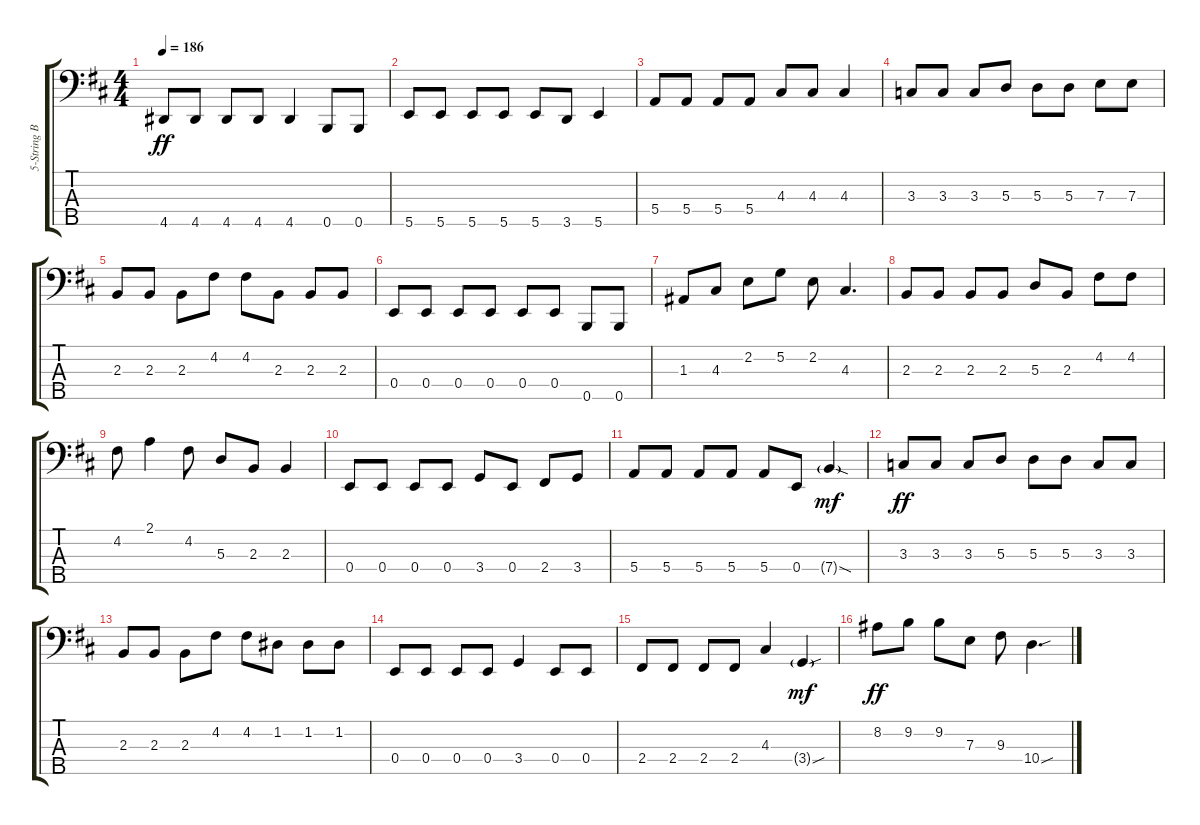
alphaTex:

\track ("5-String Bass" "5-String B") {instrument electricbasspick}
\staff {score tabs}
\tuning (G2 D2 A1 E1 B0) {hide}
\ts (4 4)
\tempo 186
\clef f4
\ks d
4.5.8{dy ff} 4.5.8 4.5.8 4.5.8 4.5.4 0.5.8 0.5.8 |
5.5.8 5.5.8 5.5.8 5.5.8 5.5.8 3.5.8 5.5.4 |
5.4.8 5.4.8 5.4.8 5.4.8 4.3.8 4.3.8 4.3.4 |
3.3.8 3.3.8 3.3.8 5.3.8 5.3.8 5.3.8 7.3.8 7.3.8 |
2.3.8 2.3.8 2.3.8 4.2.8 4.2.8 2.3.8 2.3.8 2.3.8 |
0.4.8 0.4.8 0.4.8 0.4.8 0.4.8 0.4.8 0.5.8 0.5.8 |
1.3.8 4.3.8 2.2.8 5.2.8 2.2.8 4.3.4{d} |
2.3.8 2.3.8 2.3.8 2.3.8 5.3.8 2.3.8 4.2.8 4.2.8 |
4.2.8 2.1.4 4.2.8 5.3.8 2.3.8 2.3.4 |
0.4.8 0.4.8 0.4.8 0.4.8 3.4.8 0.4.8 2.4.8 3.4.8 |
5.4.8 5.4.8 5.4.8 5.4.8 5.4.8 0.4.8 7.4{sod g}.4{dy mf} |
3.3.8{dy ff} 3.3.8 3.3.8 5.3.8 5.3.8 5.3.8 3.3.8 3.3.8 |
2.3.8 2.3.8 2.3.8 4.2.8 4.2.8 1.2.8 1.2.8 1.2.8 |
0.4.8 0.4.8 0.4.8 0.4.8 3.4.4 0.4.8 0.4.8 |
2.4.8 2.4.8 2.4.8 2.4.8 4.3.4 3.4{sou g}.4{dy mf} |
8.2.8{dy ff} 9.2.8 9.2.8 7.3.8 9.3.8 10.4{sou}.4{d}
